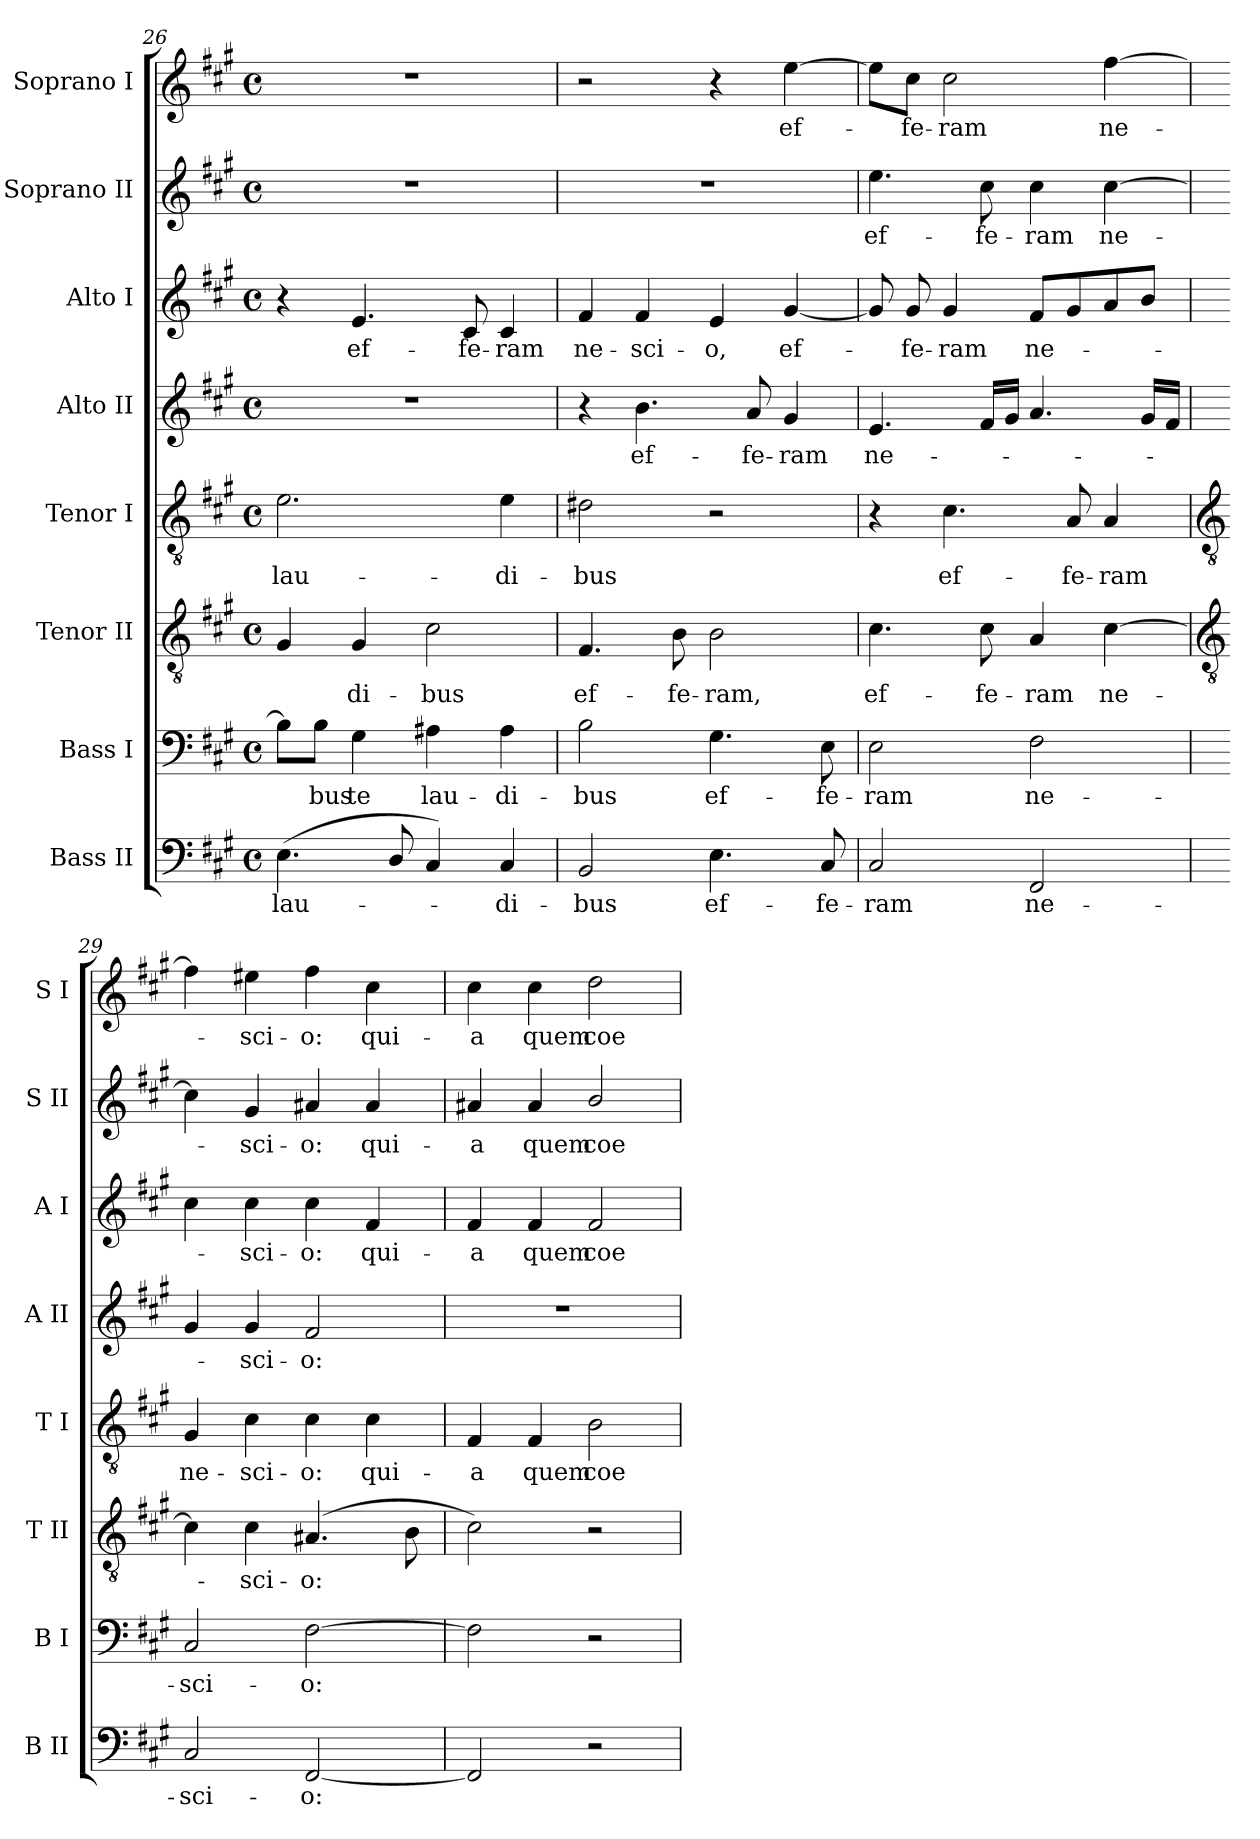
**kern	**text	**kern	**text	**kern	**text	**kern	**text	**kern	**text	**kern	**text	**kern	**text	**kern	**text
*part8	*part8	*part7	*part7	*part6	*part6	*part5	*part5	*part4	*part4	*part3	*part3	*part2	*part2	*part1	*part1
*staff8	*staff8	*staff7	*staff7	*staff6	*staff6	*staff5	*staff5	*staff4	*staff4	*staff3	*staff3	*staff2	*staff2	*staff1	*staff1
*I"Bass II	*	*I"Bass I	*	*I"Tenor II	*	*I"Tenor I	*	*I"Alto II	*	*I"Alto I	*	*I"Soprano II	*	*I"Soprano I	*
*I'B II	*	*I'B I	*	*I'T II	*	*I'T I	*	*I'A II	*	*I'A I	*	*I'S II	*	*I'S I	*
*clefF4	*	*clefF4	*	*clefGv2	*	*clefGv2	*	*clefG2	*	*clefG2	*	*clefG2	*	*clefG2	*
*k[f#c#g#]	*	*k[f#c#g#]	*	*k[f#c#g#]	*	*k[f#c#g#]	*	*k[f#c#g#]	*	*k[f#c#g#]	*	*k[f#c#g#]	*	*k[f#c#g#]	*
*A:	*	*A:	*	*A:	*	*A:	*	*A:	*	*A:	*	*A:	*	*A:	*
*M4/4	*	*M4/4	*	*M4/4	*	*M4/4	*	*M4/4	*	*M4/4	*	*M4/4	*	*M4/4	*
*met(c)	*	*met(c)	*	*met(c)	*	*met(c)	*	*met(c)	*	*met(c)	*	*met(c)	*	*met(c)	*
=26	=26	=26	=26	=26	=26	=26	=26	=26	=26	=26	=26	=26	=26	=26	=26
!	!LO:LY:b	!	!	!	!	!	!LO:LY:b	!	!	!	!	!	!	!	!
(<4.E	lau-	8B\L]	.	4G#	.	2.e	lau-	1r	.	4r	.	1r	.	1r	.
!	!	!	!LO:LY:b	!	!	!	!	!	!	!	!	!	!	!	!
.	.	8B\J	bus	.	.	.	.	.	.	.	.	.	.	.	.
!	!	!	!LO:LY:b	!	!LO:LY:b	!	!	!	!	!	!LO:LY:b	!	!	!	!
.	.	4G#	te	4G#	di-	.	.	.	.	4.e	ef-	.	.	.	.
8D/	.	.	.	.	.	.	.	.	.	.	.	.	.	.	.
!	!	!	!LO:LY:b	!	!LO:LY:b	!	!	!	!	!	!	!	!	!	!
4C#)	.	4A#X	lau-	2c#	-bus	.	.	.	.	.	.	.	.	.	.
!	!	!	!	!	!	!	!	!	!	!	!LO:LY:b	!	!	!	!
.	.	.	.	.	.	.	.	.	.	8c#	-fe-	.	.	.	.
!	!LO:LY:b	!	!LO:LY:b	!	!	!	!LO:LY:b	!	!	!	!LO:LY:b	!	!	!	!
4C#	di-	4A#	-di-	.	.	4e	-di-	.	.	4c#	-ram	.	.	.	.
=27	=27	=27	=27	=27	=27	=27	=27	=27	=27	=27	=27	=27	=27	=27	=27
!	!LO:LY:b	!	!LO:LY:b	!	!LO:LY:b	!	!LO:LY:b	!	!	!	!LO:LY:b	!	!	!	!
2BB	-bus	2B	-bus	4.F#	ef-	2d#X	-bus	4r	.	4f#	ne-	1r	.	2r	.
!	!	!	!	!	!	!	!	!	!LO:LY:b	!	!LO:LY:b	!	!	!	!
.	.	.	.	.	.	.	.	4.b	ef-	4f#	-sci-	.	.	.	.
!	!	!	!	!	!LO:LY:b	!	!	!	!	!	!	!	!	!	!
.	.	.	.	8B	-fe-	.	.	.	.	.	.	.	.	.	.
!	!LO:LY:b	!	!LO:LY:b	!	!LO:LY:b	!	!	!	!	!	!LO:LY:b	!	!	!	!
4.E	ef-	4.G#	ef-	2B	-ram,	2r	.	.	.	4e	-o,	.	.	4r	.
!	!	!	!	!	!	!	!	!	!LO:LY:b	!	!	!	!	!	!
.	.	.	.	.	.	.	.	8a	-fe-	.	.	.	.	.	.
!	!	!	!	!	!	!	!	!	!LO:LY:b	!	!LO:LY:b	!	!	!	!LO:LY:b
.	.	.	.	.	.	.	.	4g#	-ram	[4g#	ef-	.	.	[4ee	ef-
!	!LO:LY:b	!	!LO:LY:b	!	!	!	!	!	!	!	!	!	!	!	!
8C#	-fe-	8E	-fe-	.	.	.	.	.	.	.	.	.	.	.	.
=28	=28	=28	=28	=28	=28	=28	=28	=28	=28	=28	=28	=28	=28	=28	=28
!	!LO:LY:b	!	!LO:LY:b	!	!LO:LY:b	!	!	!	!LO:LY:b	!	!	!	!LO:LY:b	!	!
2C#	-ram	2E	-ram	4.c#	ef-	4r	.	4.e	ne-	8g#]	.	4.ee	ef-	8ee\L]	.
!	!	!	!	!	!	!	!	!	!	!	!LO:LY:b	!	!	!	!LO:LY:b
.	.	.	.	.	.	.	.	.	.	8g#	fe-	.	.	8cc#\J	fe-
!	!	!	!	!	!	!	!LO:LY:b	!	!	!	!LO:LY:b	!	!	!	!LO:LY:b
.	.	.	.	.	.	4.c#	ef-	.	.	4g#	-ram	.	.	2cc#	-ram
!	!	!	!	!	!LO:LY:b	!	!	!	!	!	!	!	!LO:LY:b	!	!
.	.	.	.	8c#	-fe-	.	.	16f#LL	.	.	.	8cc#	-fe-	.	.
.	.	.	.	.	.	.	.	16g#JJ	.	.	.	.	.	.	.
!	!LO:LY:b	!	!LO:LY:b	!	!LO:LY:b	!	!	!	!	!	!LO:LY:b	!	!LO:LY:b	!	!
2FF#	ne-	2F#	ne-	4A	-ram	.	.	4.a	.	8f#L	ne-	4cc#	-ram	.	.
!	!	!	!	!	!	!	!LO:LY:b	!	!	!	!	!	!	!	!
.	.	.	.	.	.	8A	-fe-	.	.	8g#	.	.	.	.	.
!	!	!	!	!	!LO:LY:b	!	!LO:LY:b	!	!	!	!	!	!LO:LY:b	!	!LO:LY:b
.	.	.	.	[4c#	ne-	4A	-ram	.	.	8a	.	[4cc#	ne-	[4ff#	ne-
.	.	.	.	.	.	.	.	16g#LL	.	8bJ	.	.	.	.	.
.	.	.	.	.	.	.	.	16f#JJ	.	.	.	.	.	.	.
!!LO:LB:g=z
=29	=29	=29	=29	=29	=29	=29	=29	=29	=29	=29	=29	=29	=29	=29	=29
*	*	*	*	*clefGv2	*	*clefGv2	*	*	*	*	*	*	*	*	*
!	!LO:LY:b	!	!LO:LY:b	!	!	!	!LO:LY:b	!	!	!	!	!	!	!	!
2C#	-sci-	2C#	-sci-	4c#]	.	4G#	ne-	4g#	.	4cc#	.	4cc#]	.	4ff#]	.
!	!	!	!	!	!LO:LY:b	!	!LO:LY:b	!	!LO:LY:b	!	!LO:LY:b	!	!LO:LY:b	!	!LO:LY:b
.	.	.	.	4c#	sci-	4c#	-sci-	4g#	sci-	4cc#	sci-	4g#	sci-	4ee#X	sci-
!	!LO:LY:b	!	!LO:LY:b	!	!LO:LY:b	!	!LO:LY:b	!	!LO:LY:b	!	!LO:LY:b	!	!LO:LY:b	!	!LO:LY:b
[2FF#	-o:	[2F#	-o:	(>4.A#X	-o:	4c#	-o:	2f#	-o:	4cc#	-o:	4a#X	-o:	4ff#	-o:
!	!	!	!	!	!	!	!LO:LY:b	!	!	!	!LO:LY:b	!	!LO:LY:b	!	!LO:LY:b
.	.	.	.	.	.	4c#	qui-	.	.	4f#	qui-	4a#	qui-	4cc#	qui-
.	.	.	.	8B	.	.	.	.	.	.	.	.	.	.	.
=30	=30	=30	=30	=30	=30	=30	=30	=30	=30	=30	=30	=30	=30	=30	=30
!	!	!	!	!	!	!	!LO:LY:b	!	!	!	!LO:LY:b	!	!LO:LY:b	!	!LO:LY:b
2FF#]	.	2F#]	.	2c#)	.	4F#	-a	1r	.	4f#	-a	4a#X	-a	4cc#	-a
!	!	!	!	!	!	!	!LO:LY:b	!	!	!	!LO:LY:b	!	!LO:LY:b	!	!LO:LY:b
.	.	.	.	.	.	4F#	quem	.	.	4f#	quem	4a#	quem	4cc#	quem
!	!	!	!	!	!	!	!LO:LY:b	!	!	!	!LO:LY:b	!	!LO:LY:b	!	!LO:LY:b
2r	.	2r	.	2r	.	2B	coe-	.	.	2f#	coe-	2b/	coe-	2dd	coe-
=	=	=	=	=	=	=	=	=	=	=	=	=	=	=	=
*-	*-	*-	*-	*-	*-	*-	*-	*-	*-	*-	*-	*-	*-	*-	*-
